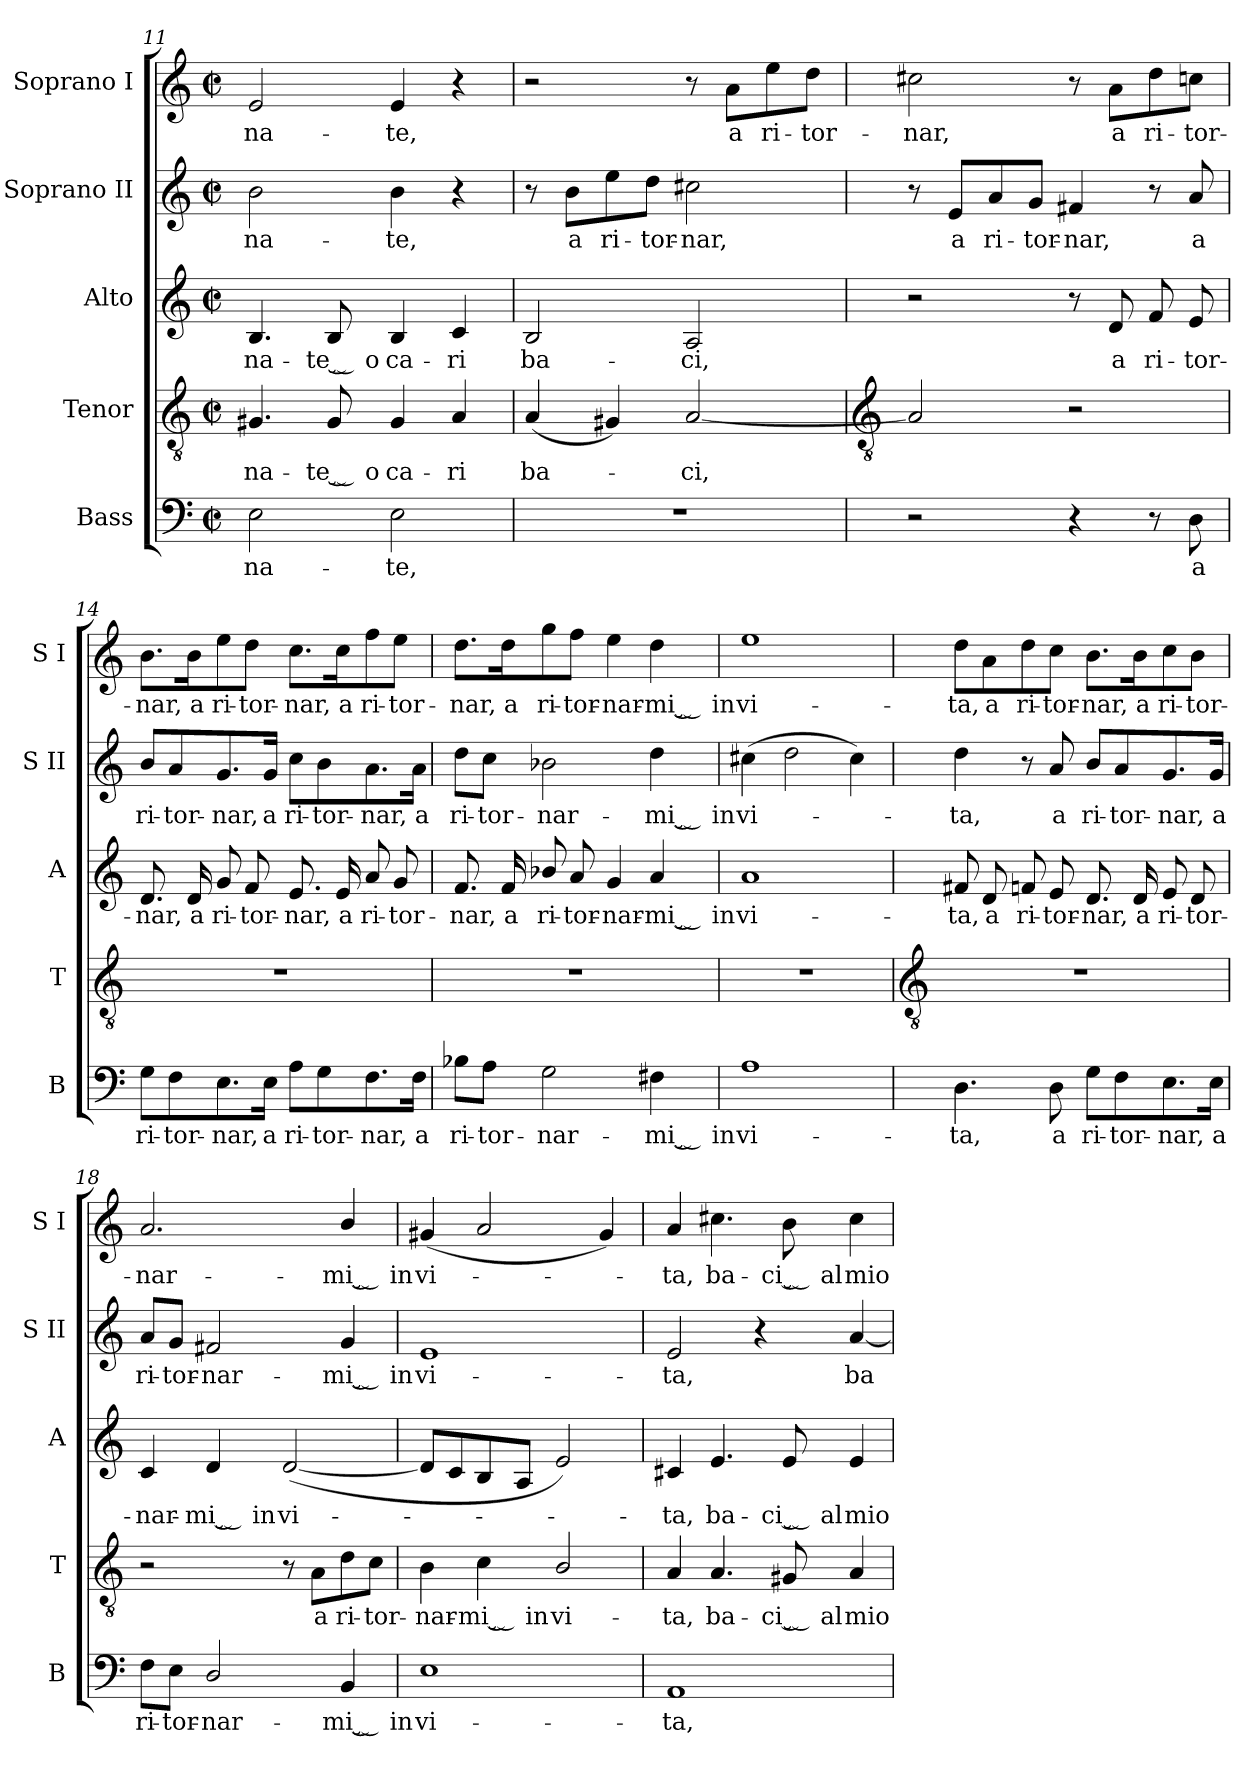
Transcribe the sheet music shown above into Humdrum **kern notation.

**kern	**text	**kern	**text	**kern	**text	**kern	**text	**kern	**text
*part5	*part5	*part4	*part4	*part3	*part3	*part2	*part2	*part1	*part1
*staff5	*staff5	*staff4	*staff4	*staff3	*staff3	*staff2	*staff2	*staff1	*staff1
*I"Bass	*	*I"Tenor	*	*I"Alto	*	*I"Soprano II	*	*I"Soprano I	*
*I'B	*	*I'T	*	*I'A	*	*I'S II	*	*I'S I	*
*clefF4	*	*clefGv2	*	*clefG2	*	*clefG2	*	*clefG2	*
*k[]	*	*k[]	*	*k[]	*	*k[]	*	*k[]	*
*C:	*	*C:	*	*C:	*	*C:	*	*C:	*
*M2/2	*	*M2/2	*	*M2/2	*	*M2/2	*	*M2/2	*
*met(c|)	*	*met(c|)	*	*met(c|)	*	*met(c|)	*	*met(c|)	*
=11	=11	=11	=11	=11	=11	=11	=11	=11	=11
!	!LO:LY:b	!	!LO:LY:b	!	!LO:LY:b	!	!LO:LY:b	!	!LO:LY:b
2E	-na-	4.G#X	-na-	4.B	-na-	2b	-na-	2e	-na-
!	!	!	!LO:LY:b	!	!LO:LY:b	!	!	!	!
.	.	8G#	-te ̮ o	8B	-te ̮ o	.	.	.	.
!	!LO:LY:b	!	!LO:LY:b	!	!LO:LY:b	!	!LO:LY:b	!	!LO:LY:b
2E	-te,	4G#	ca-	4B	ca-	4b	-te,	4e	-te,
!	!	!	!LO:LY:b	!	!LO:LY:b	!	!	!	!
.	.	4A	-ri	4c	-ri	4r	.	4r	.
=12	=12	=12	=12	=12	=12	=12	=12	=12	=12
!	!	!	!LO:LY:b	!	!LO:LY:b	!	!	!	!
1r	.	(<4A	ba-	2B	ba-	8r	.	2r	.
!	!	!	!	!	!	!	!LO:LY:b	!	!
.	.	.	.	.	.	8b\L	a	.	.
!	!	!	!	!	!	!	!LO:LY:b	!	!
.	.	4G#X)	.	.	.	8ee\	ri-	.	.
!	!	!	!	!	!	!	!LO:LY:b	!	!
.	.	.	.	.	.	8dd\J	-tor-	.	.
!	!	!	!LO:LY:b	!	!LO:LY:b	!	!LO:LY:b	!	!
.	.	[2A	ci,	2A	-ci,	2cc#X	-nar,	8r	.
!	!	!	!	!	!	!	!	!	!LO:LY:b
.	.	.	.	.	.	.	.	8a\L	a
!	!	!	!	!	!	!	!	!	!LO:LY:b
.	.	.	.	.	.	.	.	8ee\	ri-
!	!	!	!	!	!	!	!	!	!LO:LY:b
.	.	.	.	.	.	.	.	8dd\J	-tor-
!!LO:LB:g=z
=13	=13	=13	=13	=13	=13	=13	=13	=13	=13
*	*	*clefGv2	*	*	*	*	*	*	*
!	!	!	!	!	!	!	!	!	!LO:LY:b
2r	.	2A]	.	2r	.	8r	.	2cc#X	-nar,
!	!	!	!	!	!	!	!LO:LY:b	!	!
.	.	.	.	.	.	8e/L	a	.	.
!	!	!	!	!	!	!	!LO:LY:b	!	!
.	.	.	.	.	.	8a/	ri-	.	.
!	!	!	!	!	!	!	!LO:LY:b	!	!
.	.	.	.	.	.	8g/J	-tor-	.	.
!	!	!	!	!	!	!	!LO:LY:b	!	!
4r	.	2r	.	8r	.	4f#X	-nar,	8r	.
!	!	!	!	!	!LO:LY:b	!	!	!	!LO:LY:b
.	.	.	.	8d	a	.	.	8a\L	a
!	!	!	!	!	!LO:LY:b	!	!	!	!LO:LY:b
8r	.	.	.	8f	ri-	8r	.	8dd\	ri-
!	!LO:LY:b	!	!	!	!LO:LY:b	!	!LO:LY:b	!	!LO:LY:b
8D	a	.	.	8e	-tor-	8a	a	8ccn\J	-tor-
=14	=14	=14	=14	=14	=14	=14	=14	=14	=14
!	!LO:LY:b	!	!	!	!LO:LY:b	!	!LO:LY:b	!	!LO:LY:b
8G\L	ri-	1r	.	8.d	-nar,	8b/L	ri-	8.b\L	-nar,
!	!LO:LY:b	!	!	!	!	!	!LO:LY:b	!	!
8F\	-tor-	.	.	.	.	8a/	-tor-	.	.
!	!	!	!	!	!LO:LY:b	!	!	!	!LO:LY:b
.	.	.	.	16d	a	.	.	16b\K	a
!	!LO:LY:b	!	!	!	!LO:LY:b	!	!LO:LY:b	!	!LO:LY:b
8.E\	-nar,	.	.	8g	ri-	8.g/	-nar,	8ee\	ri-
!	!	!	!	!	!LO:LY:b	!	!	!	!LO:LY:b
.	.	.	.	8f	-tor-	.	.	8dd\J	-tor-
!	!LO:LY:b	!	!	!	!	!	!LO:LY:b	!	!
16E\Jk	a	.	.	.	.	16g/Jk	a	.	.
!	!LO:LY:b	!	!	!	!LO:LY:b	!	!LO:LY:b	!	!LO:LY:b
8A\L	ri-	.	.	8.e	-nar,	8cc\L	ri-	8.cc\L	-nar,
!	!LO:LY:b	!	!	!	!	!	!LO:LY:b	!	!
8G\	-tor-	.	.	.	.	8b\	-tor-	.	.
!	!	!	!	!	!LO:LY:b	!	!	!	!LO:LY:b
.	.	.	.	16e	a	.	.	16cc\K	a
!	!LO:LY:b	!	!	!	!LO:LY:b	!	!LO:LY:b	!	!LO:LY:b
8.F\	-nar,	.	.	8a	ri-	8.a\	-nar,	8ff\	ri-
!	!	!	!	!	!LO:LY:b	!	!	!	!LO:LY:b
.	.	.	.	8g	-tor-	.	.	8ee\J	-tor-
!	!LO:LY:b	!	!	!	!	!	!LO:LY:b	!	!
16F\Jk	a	.	.	.	.	16a\Jk	a	.	.
=15	=15	=15	=15	=15	=15	=15	=15	=15	=15
!	!LO:LY:b	!	!	!	!LO:LY:b	!	!LO:LY:b	!	!LO:LY:b
8B-X\L	ri-	1r	.	8.f	-nar,	8dd\L	ri-	8.dd\L	-nar,
!	!LO:LY:b	!	!	!	!	!	!LO:LY:b	!	!
8A\J	-tor-	.	.	.	.	8cc\J	-tor-	.	.
!	!	!	!	!	!LO:LY:b	!	!	!	!LO:LY:b
.	.	.	.	16f	a	.	.	16dd\K	a
!	!LO:LY:b	!	!	!	!LO:LY:b	!	!LO:LY:b	!	!LO:LY:b
2G	-nar-	.	.	8b-X/	ri-	2b-X	-nar-	8gg\	ri-
!	!	!	!	!	!LO:LY:b	!	!	!	!LO:LY:b
.	.	.	.	8a	-tor-	.	.	8ff\J	-tor-
!	!	!	!	!	!LO:LY:b	!	!	!	!LO:LY:b
.	.	.	.	4g	-nar-	.	.	4ee	-nar-
!	!LO:LY:b	!	!	!	!LO:LY:b	!	!LO:LY:b	!	!LO:LY:b
4F#X	-mi ̮ in	.	.	4a	-mi ̮ in	4dd	-mi ̮ in	4dd	-mi ̮ in
=16	=16	=16	=16	=16	=16	=16	=16	=16	=16
!	!LO:LY:b	!	!	!	!LO:LY:b	!	!LO:LY:b	!	!LO:LY:b
1A	vi-	1r	.	1a	vi-	(>4cc#X	vi-	1ee	vi-
.	.	.	.	.	.	2dd	.	.	.
.	.	.	.	.	.	4cc#)	.	.	.
!!LO:LB:g=z
=17	=17	=17	=17	=17	=17	=17	=17	=17	=17
*	*	*clefGv2	*	*	*	*	*	*	*
!	!LO:LY:b	!	!	!	!LO:LY:b	!	!LO:LY:b	!	!LO:LY:b
4.D	-ta,	1r	.	8f#X	-ta,	4dd	ta,	8dd\L	-ta,
!	!	!	!	!	!LO:LY:b	!	!	!	!LO:LY:b
.	.	.	.	8d	a	.	.	8a\	a
!	!	!	!	!	!LO:LY:b	!	!	!	!LO:LY:b
.	.	.	.	8fn	ri-	8r	.	8dd\	ri-
!	!LO:LY:b	!	!	!	!LO:LY:b	!	!LO:LY:b	!	!LO:LY:b
8D	a	.	.	8e	-tor-	8a	a	8cc\J	-tor-
!	!LO:LY:b	!	!	!	!LO:LY:b	!	!LO:LY:b	!	!LO:LY:b
8G\L	ri-	.	.	8.d	-nar,	8b/L	ri-	8.b\L	-nar,
!	!LO:LY:b	!	!	!	!	!	!LO:LY:b	!	!
8F\	-tor-	.	.	.	.	8a/	-tor-	.	.
!	!	!	!	!	!LO:LY:b	!	!	!	!LO:LY:b
.	.	.	.	16d	a	.	.	16b\K	a
!	!LO:LY:b	!	!	!	!LO:LY:b	!	!LO:LY:b	!	!LO:LY:b
8.E\	-nar,	.	.	8e	ri-	8.g/	-nar,	8cc\	ri-
!	!	!	!	!	!LO:LY:b	!	!	!	!LO:LY:b
.	.	.	.	8d	-tor-	.	.	8b\J	-tor-
!	!LO:LY:b	!	!	!	!	!	!LO:LY:b	!	!
16E\Jk	a	.	.	.	.	16g/Jk	a	.	.
=18	=18	=18	=18	=18	=18	=18	=18	=18	=18
!	!LO:LY:b	!	!	!	!LO:LY:b	!	!LO:LY:b	!	!LO:LY:b
8F\L	ri-	2r	.	4c	-nar-	8a/L	ri-	2.a	-nar-
!	!LO:LY:b	!	!	!	!	!	!LO:LY:b	!	!
8E\J	-tor-	.	.	.	.	8g/J	-tor-	.	.
!	!LO:LY:b	!	!	!	!LO:LY:b	!	!LO:LY:b	!	!
2D/	-nar-	.	.	4d	-mi ̮ in	2f#X	-nar-	.	.
!	!	!	!	!	!LO:LY:b	!	!	!	!
.	.	8r	.	(<[2d	vi-	.	.	.	.
!	!	!	!LO:LY:b	!	!	!	!	!	!
.	.	8A\L	a	.	.	.	.	.	.
!	!LO:LY:b	!	!LO:LY:b	!	!	!	!LO:LY:b	!	!LO:LY:b
4BB	-mi ̮ in	8d\	ri-	.	.	4g	-mi ̮ in	4b/	-mi ̮ in
!	!	!	!LO:LY:b	!	!	!	!	!	!
.	.	8c\J	-tor-	.	.	.	.	.	.
=19	=19	=19	=19	=19	=19	=19	=19	=19	=19
!	!LO:LY:b	!	!LO:LY:b	!	!	!	!LO:LY:b	!	!LO:LY:b
1E	vi-	4B	-nar-	8dL]	.	1e	vi-	(<4g#X	vi-
.	.	.	.	8c	.	.	.	.	.
!	!	!	!LO:LY:b	!	!	!	!	!	!
.	.	4c	-mi ̮ in	8B	.	.	.	2a	.
.	.	.	.	8AJ	.	.	.	.	.
!	!	!	!LO:LY:b	!	!	!	!	!	!
.	.	2B/	vi-	2e)	.	.	.	.	.
.	.	.	.	.	.	.	.	4g#)	.
=20	=20	=20	=20	=20	=20	=20	=20	=20	=20
!	!LO:LY:b	!	!LO:LY:b	!	!LO:LY:b	!	!LO:LY:b	!	!LO:LY:b
1AA	-ta,	4A	-ta,	4c#X	ta,	2e	-ta,	4a	ta,
!	!	!	!LO:LY:b	!	!LO:LY:b	!	!	!	!LO:LY:b
.	.	4.A	ba-	4.e	ba-	.	.	4.cc#X	ba-
.	.	.	.	.	.	4r	.	.	.
!	!	!	!LO:LY:b	!	!LO:LY:b	!	!	!	!LO:LY:b
.	.	8G#X	-ci ̮ al	8e	-ci ̮ al	.	.	8b	-ci ̮ al
!	!	!	!LO:LY:b	!	!LO:LY:b	!	!LO:LY:b	!	!LO:LY:b
.	.	4A	mio	4e	mio	[4a	ba-	4cc#	mio
=	=	=	=	=	=	=	=	=	=
*-	*-	*-	*-	*-	*-	*-	*-	*-	*-
